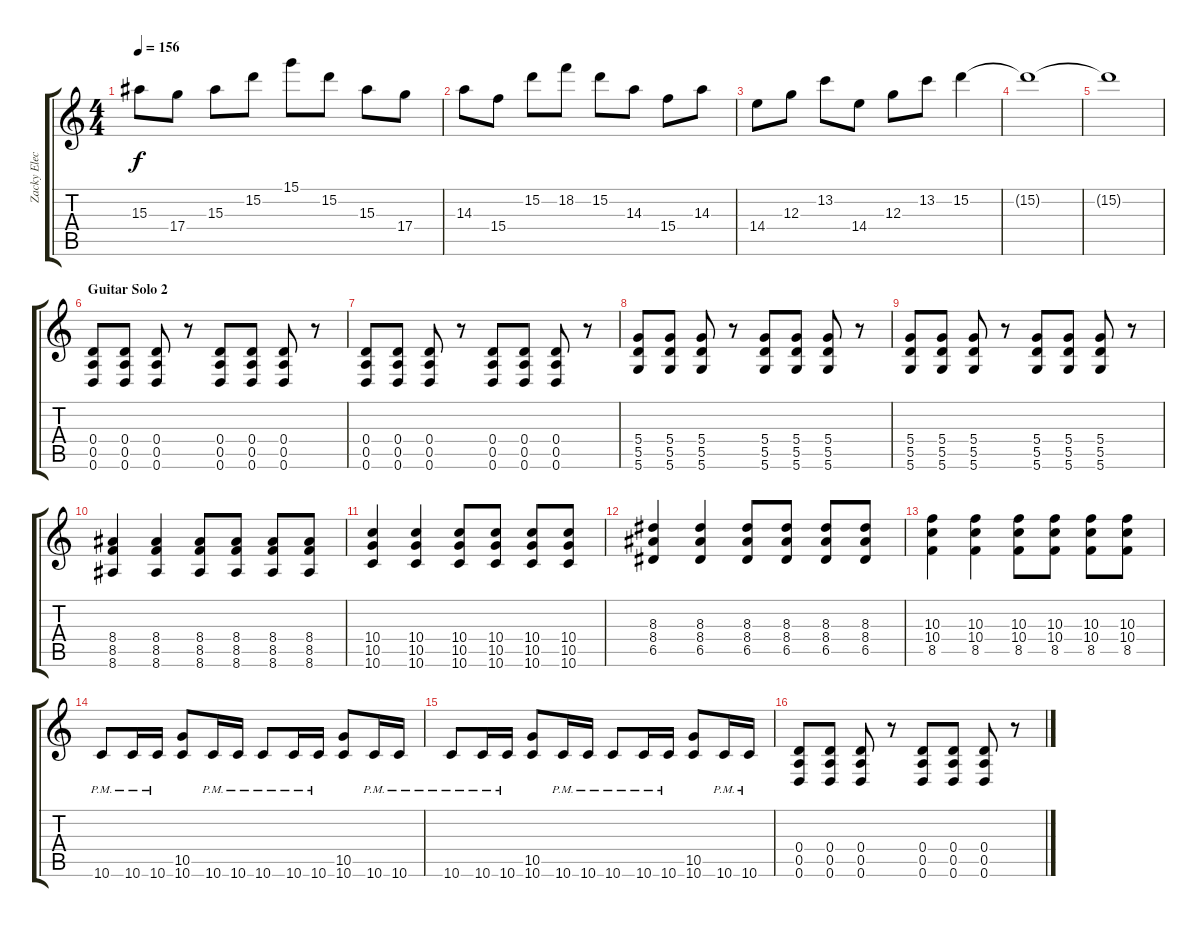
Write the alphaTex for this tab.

\track ("Zacky Electric" "Zacky Elec") {instrument distortionguitar}
\staff {score tabs}
\tuning (E4 B3 G3 D3 A2 D2) {hide}
\ts (4 4)
\tempo 156
\clef g2
\ks c
15.3.8{dy f} 17.4.8 15.3.8 15.2.8 15.1.8 15.2.8 15.3.8 17.4.8 |
14.3.8 15.4.8 15.2.8 18.2.8 15.2.8 14.3.8 15.4.8 14.3.8 |
14.4.8 12.3.8 13.2.8 14.4.8 12.3.8 13.2.8 15.2.4 |
15.2{t}.1 |
15.2{t}.1 |
\section ("" "Guitar Solo 2")
(0.4 0.5 0.6).8 (0.4 0.5 0.6).8 (0.4 0.5 0.6).8 r.8 (0.4 0.5 0.6).8 (0.4 0.5 0.6).8 (0.4 0.5 0.6).8 r.8 |
(0.4 0.5 0.6).8 (0.4 0.5 0.6).8 (0.4 0.5 0.6).8 r.8 (0.4 0.5 0.6).8 (0.4 0.5 0.6).8 (0.4 0.5 0.6).8 r.8 |
(5.4 5.5 5.6).8 (5.4 5.5 5.6).8 (5.4 5.5 5.6).8 r.8 (5.4 5.5 5.6).8 (5.4 5.5 5.6).8 (5.4 5.5 5.6).8 r.8 |
(5.4 5.5 5.6).8 (5.4 5.5 5.6).8 (5.4 5.5 5.6).8 r.8 (5.4 5.5 5.6).8 (5.4 5.5 5.6).8 (5.4 5.5 5.6).8 r.8 |
(8.4 8.5 8.6).4 (8.4 8.5 8.6).4 (8.4 8.5 8.6).8 (8.4 8.5 8.6).8 (8.4 8.5 8.6).8 (8.4 8.5 8.6).8 |
(10.4 10.5 10.6).4 (10.4 10.5 10.6).4 (10.4 10.5 10.6).8 (10.4 10.5 10.6).8 (10.4 10.5 10.6).8 (10.4 10.5 10.6).8 |
(8.3 8.4 6.5).4 (8.3 8.4 6.5).4 (8.3 8.4 6.5).8 (8.3 8.4 6.5).8 (8.3 8.4 6.5).8 (8.3 8.4 6.5).8 |
(10.3 10.4 8.5).4 (10.3 10.4 8.5).4 (10.3 10.4 8.5).8 (10.3 10.4 8.5).8 (10.3 10.4 8.5).8 (10.3 10.4 8.5).8 |
10.6{pm}.8 10.6{pm}.16 10.6{pm}.16 (10.5 10.6).8 10.6{pm}.16 10.6{pm}.16 10.6{pm}.8 10.6{pm}.16 10.6{pm}.16 (10.5 10.6).8 10.6{pm}.16 10.6{pm}.16 |
10.6{pm}.8 10.6{pm}.16 10.6{pm}.16 (10.5 10.6).8 10.6{pm}.16 10.6{pm}.16 10.6{pm}.8 10.6{pm}.16 10.6{pm}.16 (10.5 10.6).8 10.6{pm}.16 10.6{pm}.16 |
(0.4 0.5 0.6).8 (0.4 0.5 0.6).8 (0.4 0.5 0.6).8 r.8 (0.4 0.5 0.6).8 (0.4 0.5 0.6).8 (0.4 0.5 0.6).8 r.8
